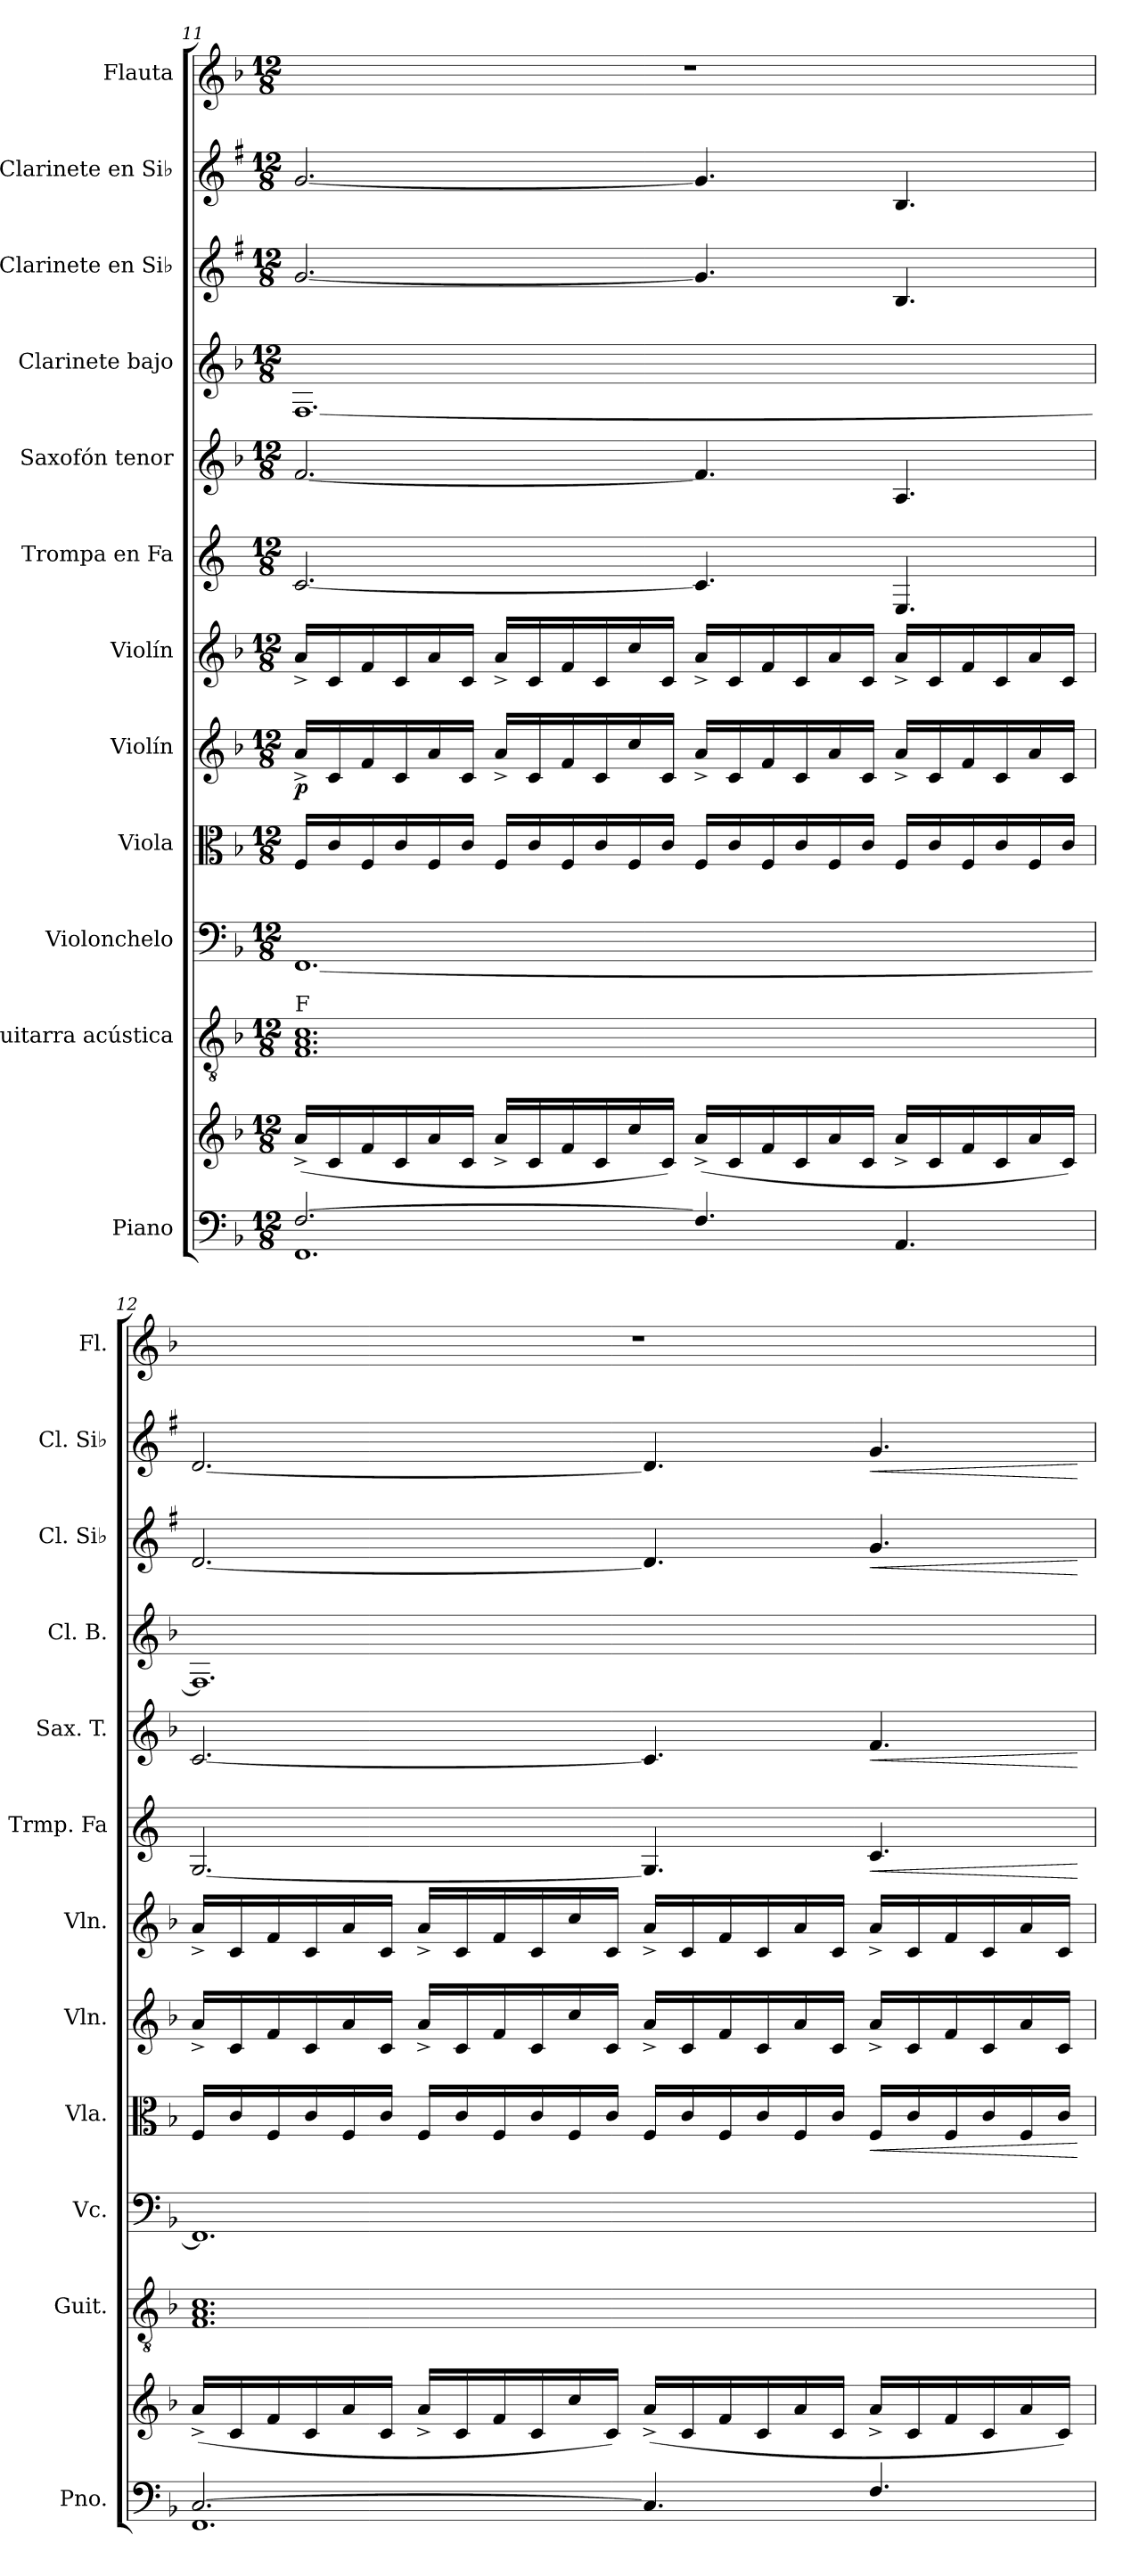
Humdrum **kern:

**kern	**kern	**kern	**kern	**kern	**dynam	**kern	**dynam	**kern	**kern	**dynam	**kern	**dynam	**kern	**kern	**dynam	**kern	**dynam	**kern
*part12	*part12	*part11	*part10	*part9	*part9	*part8	*part8	*part7	*part6	*part6	*part5	*part5	*part4	*part3	*part3	*part2	*part2	*part1
*staff13	*staff12	*staff11	*staff10	*staff9	*staff9	*staff8	*staff8	*staff7	*staff6	*staff6	*staff5	*staff5	*staff4	*staff3	*staff3	*staff2	*staff2	*staff1
*I"Piano	*	*I"Guitarra acústica	*I"Violonchelo	*I"Viola	*	*I"Violín	*	*I"Violín	*I"Trompa en Fa	*	*I"Saxofón tenor	*	*I"Clarinete bajo	*I"Clarinete en Si♭	*	*I"Clarinete en Si♭	*	*I"Flauta
*I'Pno.	*	*I'Guit.	*I'Vc.	*I'Vla.	*	*I'Vln.	*	*I'Vln.	*I'Trmp. Fa	*	*I'Sax. T.	*	*I'Cl. B.	*I'Cl. Si♭	*	*I'Cl. Si♭	*	*I'Fl.
!!LO:PB:g=z
*clefF4	*clefG2	*clefGv2	*clefF4	*clefC3	*	*clefG2	*	*clefG2	*clefG2	*	*clefG2	*	*clefG2	*clefG2	*	*clefG2	*	*clefG2
*	*	*	*	*	*	*	*	*	*ITrd4c7	*	*ITrd8c14	*	*ITrd8c14	*ITrd1c2	*	*ITrd1c2	*	*
*k[b-]	*k[b-]	*k[b-]	*k[b-]	*k[b-]	*	*k[b-]	*	*k[b-]	*k[b-]	*	*k[b-]	*	*k[b-]	*k[b-]	*	*k[b-]	*	*k[b-]
*M12/8	*M12/8	*M12/8	*M12/8	*M12/8	*	*M12/8	*	*M12/8	*M12/8	*	*M12/8	*	*M12/8	*M12/8	*	*M12/8	*	*M12/8
=11	=11	=11	=11	=11	=11	=11	=11	=11	=11	=11	=11	=11	=11	=11	=11	=11	=11	=11
*^	*	*	*	*	*	*	*	*	*	*	*	*	*	*	*	*	*	*
!	!	!	!LO:TX:a:t=F	!	!	!	!	!	!	!	!	!	!	!	!	!	!	!	!
!	!	!	!	!	!	!	!	!LO:DY:b	!	!	!	!	!	!	!	!	!	!	!
[2.F/	1.FF	(16a^/LL	1.F 1.A 1.c	[1.FF	16F/LL	.	16a^/LL	p	16a^/LL	[2.F/	.	[2.F/	.	[1.FF	[2.f/	.	[2.f/	.	1.r
.	.	16c/	.	.	16c/	.	16c/	.	16c/	.	.	.	.	.	.	.	.	.	.
.	.	16f/	.	.	16F/	.	16f/	.	16f/	.	.	.	.	.	.	.	.	.	.
.	.	16c/	.	.	16c/	.	16c/	.	16c/	.	.	.	.	.	.	.	.	.	.
.	.	16a/	.	.	16F/	.	16a/	.	16a/	.	.	.	.	.	.	.	.	.	.
.	.	16c/JJ	.	.	16c/JJ	.	16c/JJ	.	16c/JJ	.	.	.	.	.	.	.	.	.	.
.	.	16a^/LL	.	.	16F/LL	.	16a^/LL	.	16a^/LL	.	.	.	.	.	.	.	.	.	.
.	.	16c/	.	.	16c/	.	16c/	.	16c/	.	.	.	.	.	.	.	.	.	.
.	.	16f/	.	.	16F/	.	16f/	.	16f/	.	.	.	.	.	.	.	.	.	.
.	.	16c/	.	.	16c/	.	16c/	.	16c/	.	.	.	.	.	.	.	.	.	.
.	.	16cc/	.	.	16F/	.	16cc/	.	16cc/	.	.	.	.	.	.	.	.	.	.
.	.	16c/JJ)	.	.	16c/JJ	.	16c/JJ	.	16c/JJ	.	.	.	.	.	.	.	.	.	.
4.F/]	.	(16a^/LL	.	.	16F/LL	.	16a^/LL	.	16a^/LL	4.F/]	.	4.F/]	.	.	4.f/]	.	4.f/]	.	.
.	.	16c/	.	.	16c/	.	16c/	.	16c/	.	.	.	.	.	.	.	.	.	.
.	.	16f/	.	.	16F/	.	16f/	.	16f/	.	.	.	.	.	.	.	.	.	.
.	.	16c/	.	.	16c/	.	16c/	.	16c/	.	.	.	.	.	.	.	.	.	.
.	.	16a/	.	.	16F/	.	16a/	.	16a/	.	.	.	.	.	.	.	.	.	.
.	.	16c/JJ	.	.	16c/JJ	.	16c/JJ	.	16c/JJ	.	.	.	.	.	.	.	.	.	.
4.AA/	.	16a^/LL	.	.	16F/LL	.	16a^/LL	.	16a^/LL	4.AA/	.	4.AA/	.	.	4.A/	.	4.A/	.	.
.	.	16c/	.	.	16c/	.	16c/	.	16c/	.	.	.	.	.	.	.	.	.	.
.	.	16f/	.	.	16F/	.	16f/	.	16f/	.	.	.	.	.	.	.	.	.	.
.	.	16c/	.	.	16c/	.	16c/	.	16c/	.	.	.	.	.	.	.	.	.	.
.	.	16a/	.	.	16F/	.	16a/	.	16a/	.	.	.	.	.	.	.	.	.	.
.	.	16c/JJ)	.	.	16c/JJ	.	16c/JJ	.	16c/JJ	.	.	.	.	.	.	.	.	.	.
=12	=12	=12	=12	=12	=12	=12	=12	=12	=12	=12	=12	=12	=12	=12	=12	=12	=12	=12	=12
[2.C/	1.FF	(16a^/LL	1.F 1.A 1.c	1.FF]	16F/LL	.	16a^/LL	.	16a^/LL	[2.C/	.	[2.C/	.	1.FF]	[2.c/	.	[2.c/	.	1.r
.	.	16c/	.	.	16c/	.	16c/	.	16c/	.	.	.	.	.	.	.	.	.	.
.	.	16f/	.	.	16F/	.	16f/	.	16f/	.	.	.	.	.	.	.	.	.	.
.	.	16c/	.	.	16c/	.	16c/	.	16c/	.	.	.	.	.	.	.	.	.	.
.	.	16a/	.	.	16F/	.	16a/	.	16a/	.	.	.	.	.	.	.	.	.	.
.	.	16c/JJ	.	.	16c/JJ	.	16c/JJ	.	16c/JJ	.	.	.	.	.	.	.	.	.	.
.	.	16a^/LL	.	.	16F/LL	.	16a^/LL	.	16a^/LL	.	.	.	.	.	.	.	.	.	.
.	.	16c/	.	.	16c/	.	16c/	.	16c/	.	.	.	.	.	.	.	.	.	.
.	.	16f/	.	.	16F/	.	16f/	.	16f/	.	.	.	.	.	.	.	.	.	.
.	.	16c/	.	.	16c/	.	16c/	.	16c/	.	.	.	.	.	.	.	.	.	.
.	.	16cc/	.	.	16F/	.	16cc/	.	16cc/	.	.	.	.	.	.	.	.	.	.
.	.	16c/JJ)	.	.	16c/JJ	.	16c/JJ	.	16c/JJ	.	.	.	.	.	.	.	.	.	.
4.C/]	.	(16a^/LL	.	.	16F/LL	.	16a^/LL	.	16a^/LL	4.C/]	.	4.C/]	.	.	4.c/]	.	4.c/]	.	.
.	.	16c/	.	.	16c/	.	16c/	.	16c/	.	.	.	.	.	.	.	.	.	.
.	.	16f/	.	.	16F/	.	16f/	.	16f/	.	.	.	.	.	.	.	.	.	.
.	.	16c/	.	.	16c/	.	16c/	.	16c/	.	.	.	.	.	.	.	.	.	.
.	.	16a/	.	.	16F/	.	16a/	.	16a/	.	.	.	.	.	.	.	.	.	.
.	.	16c/JJ	.	.	16c/JJ	.	16c/JJ	.	16c/JJ	.	.	.	.	.	.	.	.	.	.
!	!	!	!	!	!	!LO:HP:b	!	!	!	!	!LO:HP:b	!	!LO:HP:b	!	!	!LO:HP:b	!	!LO:HP:b	!
4.F/	.	16a^/LL	.	.	16F/LL	<	16a^/LL	.	16a^/LL	4.F/	<	4.F/	<	.	4.f/	<	4.f/	<	.
.	.	16c/	.	.	16c/	.	16c/	.	16c/	.	.	.	.	.	.	.	.	.	.
.	.	16f/	.	.	16F/	.	16f/	.	16f/	.	.	.	.	.	.	.	.	.	.
.	.	16c/	.	.	16c/	.	16c/	.	16c/	.	.	.	.	.	.	.	.	.	.
.	.	16a/	.	.	16F/	.	16a/	.	16a/	.	.	.	.	.	.	.	.	.	.
.	.	16c/JJ)	.	.	16c/JJ	.	16c/JJ	.	16c/JJ	.	.	.	.	.	.	.	.	.	.
*v	*v	*	*	*	*	*	*	*	*	*	*	*	*	*	*	*	*	*	*
.	.	.	.	.	[	.	.	.	.	[	.	[	.	.	[	.	[	.
=	=	=	=	=	=	=	=	=	=	=	=	=	=	=	=	=	=	=
*-	*-	*-	*-	*-	*-	*-	*-	*-	*-	*-	*-	*-	*-	*-	*-	*-	*-	*-
